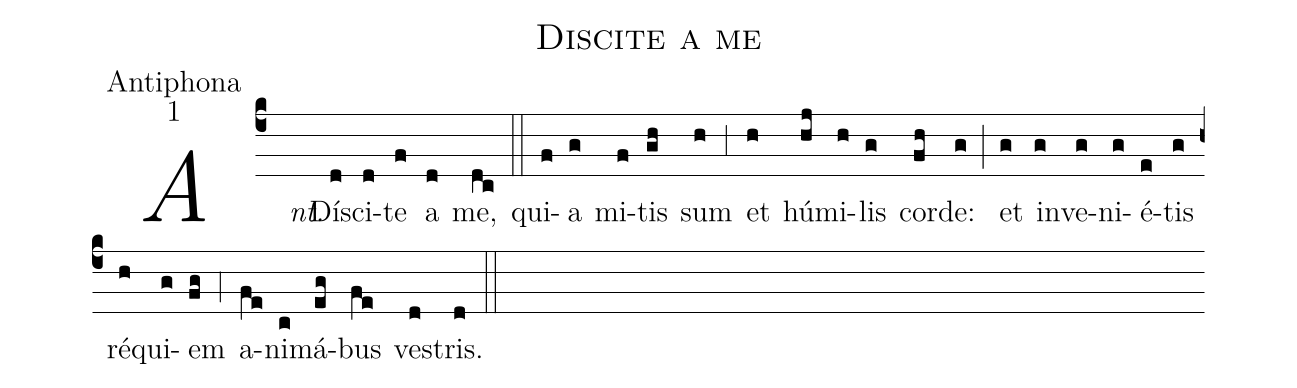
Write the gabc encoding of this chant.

name:Discite a me;
office-part:Antiphona;
mode:1;
%%
(c4) <i>Ant.</i>() Dí(d)sci(d)te(f) a(d) me,(dc) (::)
qui(f)a(g) mi(f)tis(gh) sum(h) (,3) et(h) hú(hj)mi(h)lis(g) cor(fh)de:(g) (;) et(g) in(g)ve(g)ni(g)é(e)tis(g) ré(h)qui(g)em(fg) (,4) a(fe)ni(c)má(eg)bus(fe) ve(d)stris.(d) (::)
